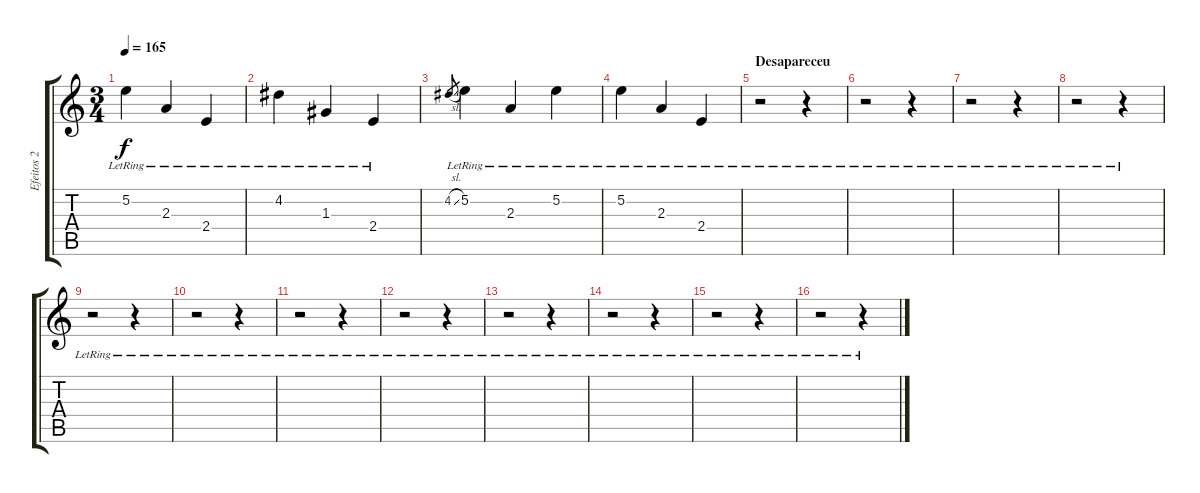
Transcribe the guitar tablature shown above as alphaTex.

\track ("Efeitos 2" "Efeitos 2") {instrument distortionguitar}
\staff {score tabs}
\tuning (E4 B3 G3 D3 A2 E2) {hide}
\ts (3 4)
\tempo 165
\clef g2
\ks c
5.2{lr}.4{dy f} 2.3{lr}.4 2.4{lr}.4 |
4.2{lr}.4 1.3{lr}.4 2.4{lr}.4 |
4.2{sl}.8{gr} 5.2{lr}.4 2.3{lr}.4 5.2{lr}.4 |
5.2{lr}.4 2.3{lr}.4 2.4{lr}.4 |
\section ("" "Desapareceu")
r.2 r.4 |
r.2 r.4 |
r.2 r.4 |
r.2 r.4 |
r.2 r.4 |
r.2 r.4 |
r.2 r.4 |
r.2 r.4 |
r.2 r.4 |
r.2 r.4 |
r.2 r.4 |
r.2 r.4
